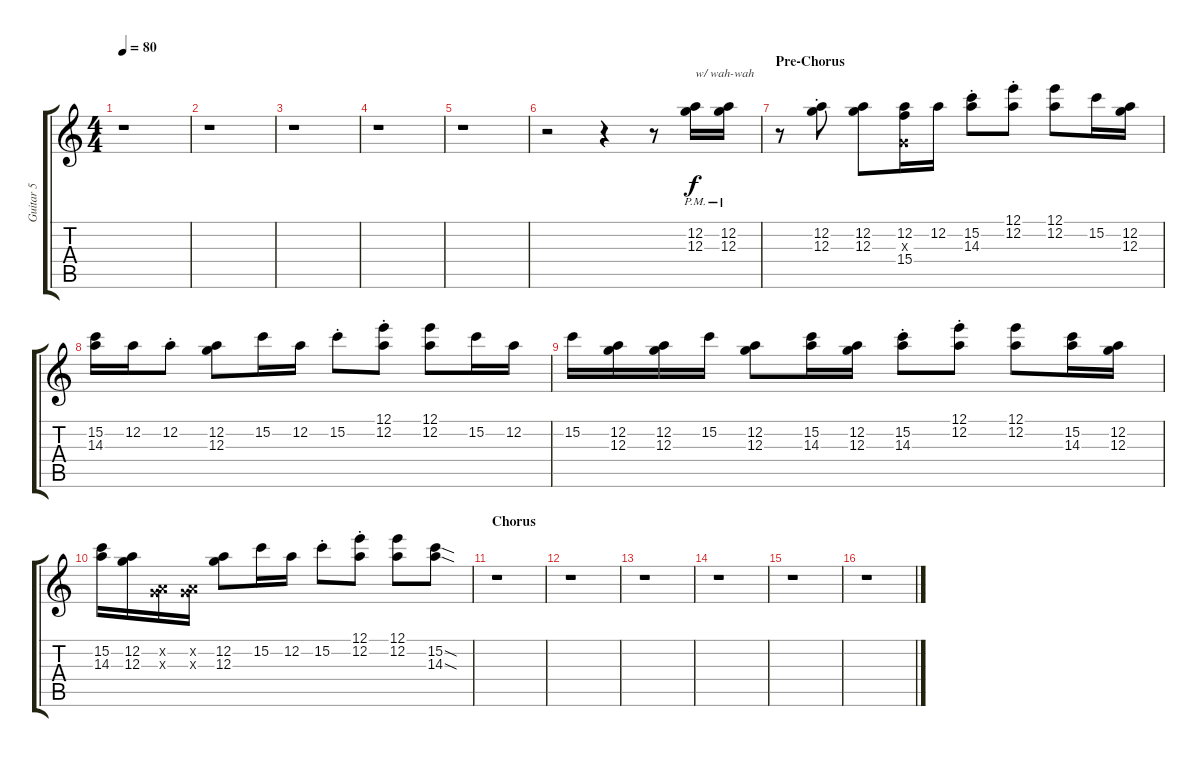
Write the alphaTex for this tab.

\track ("Guitar 5" "Guitar 5") {instrument overdrivenguitar}
\staff {score tabs}
\tuning (E4 A3 G3 D3 A2 D2) {hide}
\ts (4 4)
\tempo 80
\clef g2
\ks c
r.1{dy f} |
r.1 |
r.1 |
r.1 |
r.1 |
r.2 r.4 r.8 (12.2{pm} 12.3{pm}).16{txt "w/ wah-wah"} (12.2{pm} 12.3{pm}).16 |
\section ("" "Pre-Chorus")
r.8 (12.2{st} 12.3{st}).8 (12.2 12.3).8 (12.2 0.3{x} 15.4).16 12.2.16 (15.2{st} 14.3{st}).8 (12.1{st} 12.2{st}).8 (12.1 12.2).8 15.2.16 (12.2 12.3).16 |
(15.2 14.3).16 12.2.16 12.2{st}.8 (12.2 12.3).8 15.2.16 12.2.16 15.2{st}.8 (12.1{st} 12.2{st}).8 (12.1 12.2).8 15.2.16 12.2.16 |
15.2.16 (12.2 12.3).16 (12.2 12.3).16 15.2.16 (12.2 12.3).8 (15.2 14.3).16 (12.2 12.3).16 (15.2{st} 14.3{st}).8 (12.1{st} 12.2{st}).8 (12.1 12.2).8 (15.2 14.3).16 (12.2 12.3).16 |
(15.2 14.3).16 (12.2 12.3).16 (0.2{x} 0.3{x}).16 (0.2{x} 0.3{x}).16 (12.2 12.3).8 15.2.16 12.2.16 15.2{st}.8 (12.1{st} 12.2{st}).8 (12.1 12.2).8 (15.2{sod} 14.3{sod}).8 |
\section ("" "Chorus")
r.1 |
r.1 |
r.1 |
r.1 |
r.1 |
r.1
